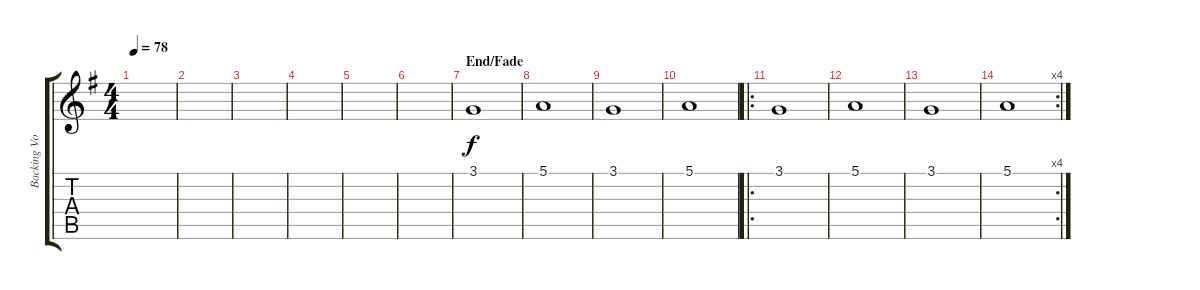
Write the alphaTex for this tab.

\track ("Backing Vocals" "Backing Vo") {instrument choiraahs}
\staff {score tabs}
\tuning (E4 B3 G3 D3 A2 E2) {hide}
\ts (4 4)
\tempo 78
\clef g2
\ks g
|
|
|
|
|
|
\section ("" "End/Fade")
3.1.1 |
5.1.1 |
3.1.1 |
5.1.1 |
\ro
3.1.1 |
5.1.1 |
3.1.1 |
\rc 4
5.1.1
